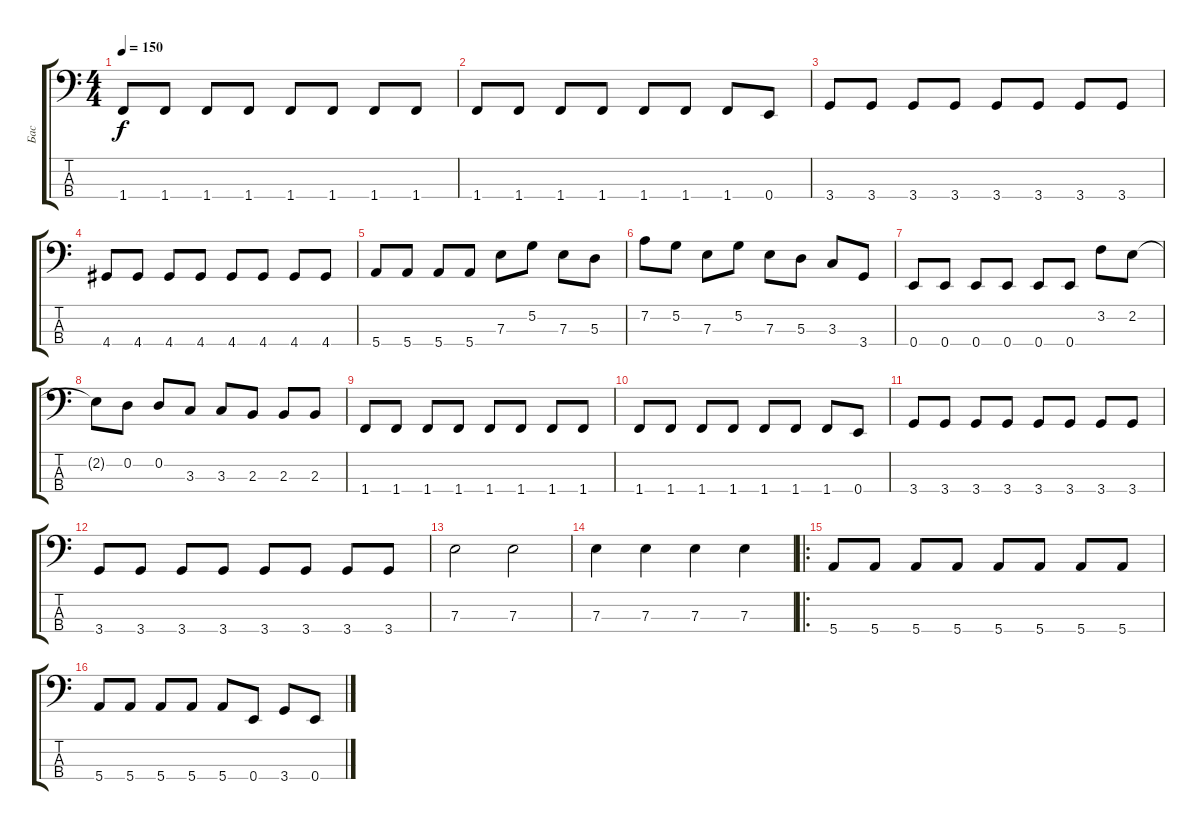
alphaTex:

\track ("Бас" "Бас") {instrument electricbassfinger}
\staff {score tabs}
\tuning (G2 D2 A1 E1) {hide}
\ts (4 4)
\tempo 150
\clef f4
\ks c
1.4.8{dy f} 1.4.8 1.4.8 1.4.8 1.4.8 1.4.8 1.4.8 1.4.8 |
1.4.8 1.4.8 1.4.8 1.4.8 1.4.8 1.4.8 1.4.8 0.4.8 |
3.4.8 3.4.8 3.4.8 3.4.8 3.4.8 3.4.8 3.4.8 3.4.8 |
4.4.8 4.4.8 4.4.8 4.4.8 4.4.8 4.4.8 4.4.8 4.4.8 |
5.4.8 5.4.8 5.4.8 5.4.8 7.3.8 5.2.8 7.3.8 5.3.8 |
7.2.8 5.2.8 7.3.8 5.2.8 7.3.8 5.3.8 3.3.8 3.4.8 |
0.4.8 0.4.8 0.4.8 0.4.8 0.4.8 0.4.8 3.2.8 2.2.8 |
2.2{t}.8 0.2.8 0.2.8 3.3.8 3.3.8 2.3.8 2.3.8 2.3.8 |
1.4.8 1.4.8 1.4.8 1.4.8 1.4.8 1.4.8 1.4.8 1.4.8 |
1.4.8 1.4.8 1.4.8 1.4.8 1.4.8 1.4.8 1.4.8 0.4.8 |
3.4.8 3.4.8 3.4.8 3.4.8 3.4.8 3.4.8 3.4.8 3.4.8 |
3.4.8 3.4.8 3.4.8 3.4.8 3.4.8 3.4.8 3.4.8 3.4.8 |
7.3.2 7.3.2 |
7.3.4 7.3.4 7.3.4 7.3.4 |
\ro
5.4.8 5.4.8 5.4.8 5.4.8 5.4.8 5.4.8 5.4.8 5.4.8 |
5.4.8 5.4.8 5.4.8 5.4.8 5.4.8 0.4.8 3.4.8 0.4.8
